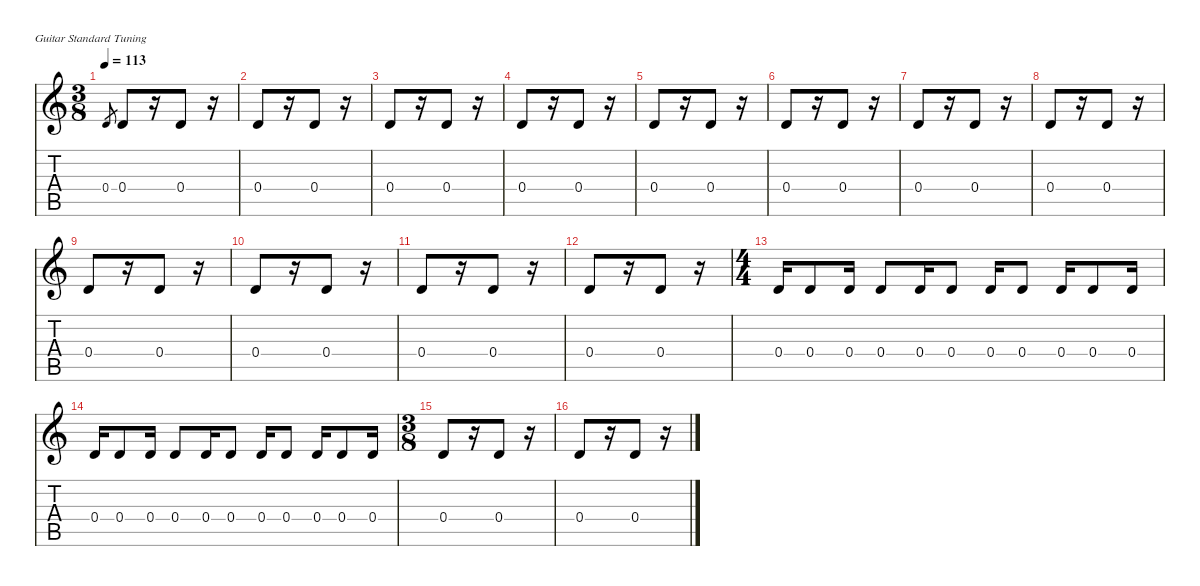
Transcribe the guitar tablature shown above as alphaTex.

\defaultSystemsLayout 4
\hideDynamics
\bracketExtendMode nobrackets
\singleTrackTrackNamePolicy hidden
\multiTrackTrackNamePolicy hidden
\firstSystemTrackNameMode fullname
\firstSystemTrackNameOrientation horizontal
\otherSystemsTrackNameOrientation horizontal
\track ("Frank Zappa" "el.guit.") {instrument electricguitarmuted}
\staff {score tabs}
\tuning (E4 B3 G3 D3 A2 E2)
\ts (3 8)
\tempo 113
\clef g2
\ks c
0.4.8{gr dy mf instrument electricguitarmuted beam Up} 0.4.8{dy f beam Up} r.16{beam Up} 0.4.8{beam Up} r.16{beam Up} |
0.4.8{beam Up} r.16{beam Up} 0.4.8{beam Up} r.16{beam Up} |
0.4.8{beam Up} r.16{beam Up} 0.4.8{beam Up} r.16{beam Up} |
0.4.8{beam Up} r.16{beam Up} 0.4.8{beam Up} r.16{beam Up} |
0.4.8{beam Up} r.16{beam Up} 0.4.8{beam Up} r.16{beam Up} |
0.4.8{beam Up} r.16{beam Up} 0.4.8{beam Up} r.16{beam Up} |
0.4.8{beam Up} r.16{beam Up} 0.4.8{beam Up} r.16{beam Up} |
0.4.8{beam Up} r.16{beam Up} 0.4.8{beam Up} r.16{beam Up} |
0.4.8{beam Up} r.16{beam Up} 0.4.8{beam Up} r.16{beam Up} |
0.4.8{beam Up} r.16{beam Up} 0.4.8{beam Up} r.16{beam Up} |
0.4.8{beam Up} r.16{beam Up} 0.4.8{beam Up} r.16{beam Up} |
0.4.8{beam Up} r.16{beam Up} 0.4.8{beam Up} r.16{beam Up} |
\ts (4 4)
0.4.16{beam Up} 0.4.8{beam Up} 0.4.16{beam Up} 0.4.8{beam Up} 0.4.16{beam Up} 0.4.8{beam Up} 0.4.16{beam Up} 0.4.8{beam Up} 0.4.16{beam Up} 0.4.8{beam Up} 0.4.16{beam Up} |
0.4.16{beam Up} 0.4.8{beam Up} 0.4.16{beam Up} 0.4.8{beam Up} 0.4.16{beam Up} 0.4.8{beam Up} 0.4.16{beam Up} 0.4.8{beam Up} 0.4.16{beam Up} 0.4.8{beam Up} 0.4.16{beam Up} |
\ts (3 8)
0.4.8{beam Up} r.16{beam Up} 0.4.8{beam Up} r.16{beam Up} |
0.4.8{beam Up} r.16{beam Up} 0.4.8{beam Up} r.16{beam Up}
